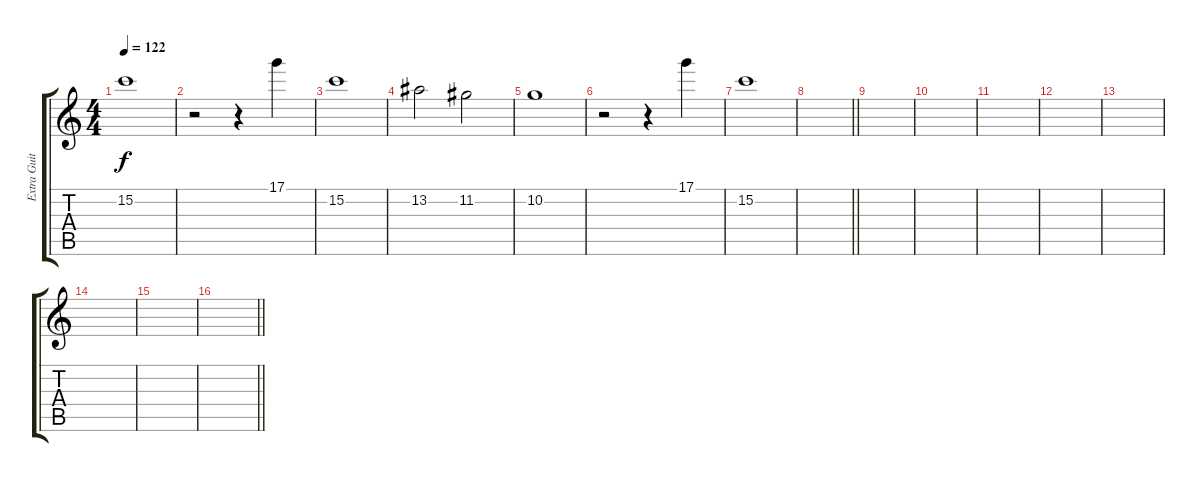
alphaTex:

\track ("Extra Guitar 2" "Extra Guit") {instrument distortionguitar}
\staff {score tabs}
\tuning (D4 A3 F3 C3 G2 C2) {hide}
\ts (4 4)
\tempo 122
\clef g2
\ks c
15.2.1{dy f} |
r.2 r.4 17.1.4 |
15.2.1 |
13.2.2 11.2.2 |
10.2.1 |
r.2 r.4 17.1.4 |
15.2.1 |
\barLineRight lightlight
|
|
|
|
|
|
|
|
\barLineRight lightlight
